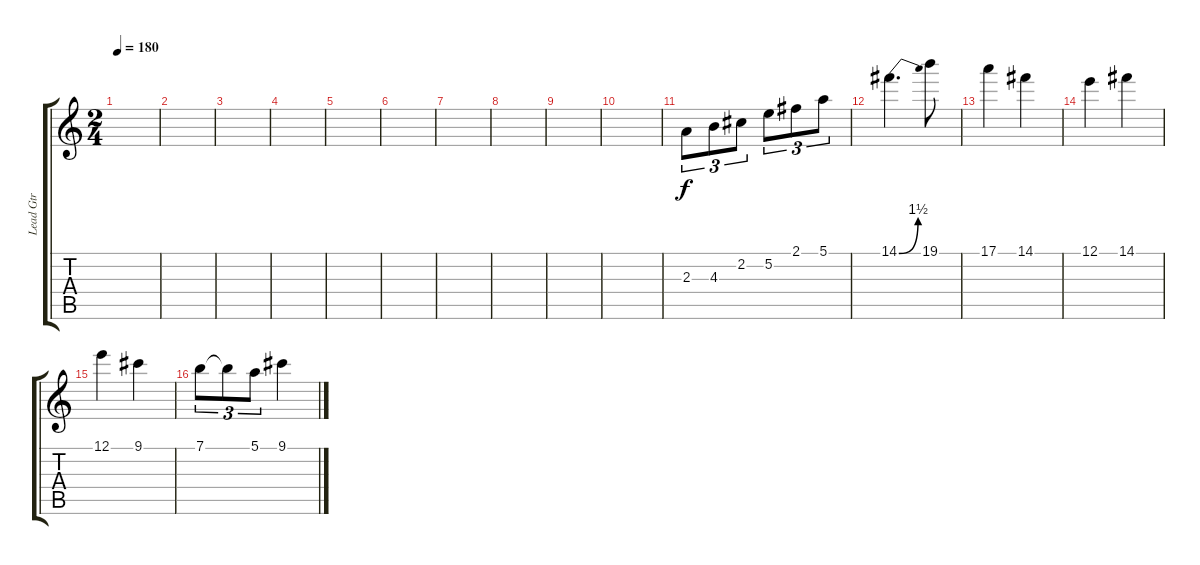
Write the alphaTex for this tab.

\track ("Lead Gtr" "Lead Gtr") {instrument distortionguitar}
\staff {score tabs}
\tuning (E4 B3 G3 D3 A2 E2) {hide}
\ts (2 4)
\tempo 180
\clef g2
\ks c
|
|
|
|
|
|
|
|
|
|
2.3.8{tu (3 2)} 4.3.8{tu (3 2)} 2.2.8{tu (3 2)} 5.2.8{tu (3 2)} 2.1.8{tu (3 2)} 5.1.8{tu (3 2)} |
14.1{be (bend 0 0 60 6)}.4{d} 19.1.8 |
17.1.4 14.1.4 |
12.1.4 14.1.4 |
12.1.4 9.1.4 |
7.1.8{tu (3 2)} 7.1{t}.8{tu (3 2)} 5.1.8{tu (3 2)} 9.1.4
